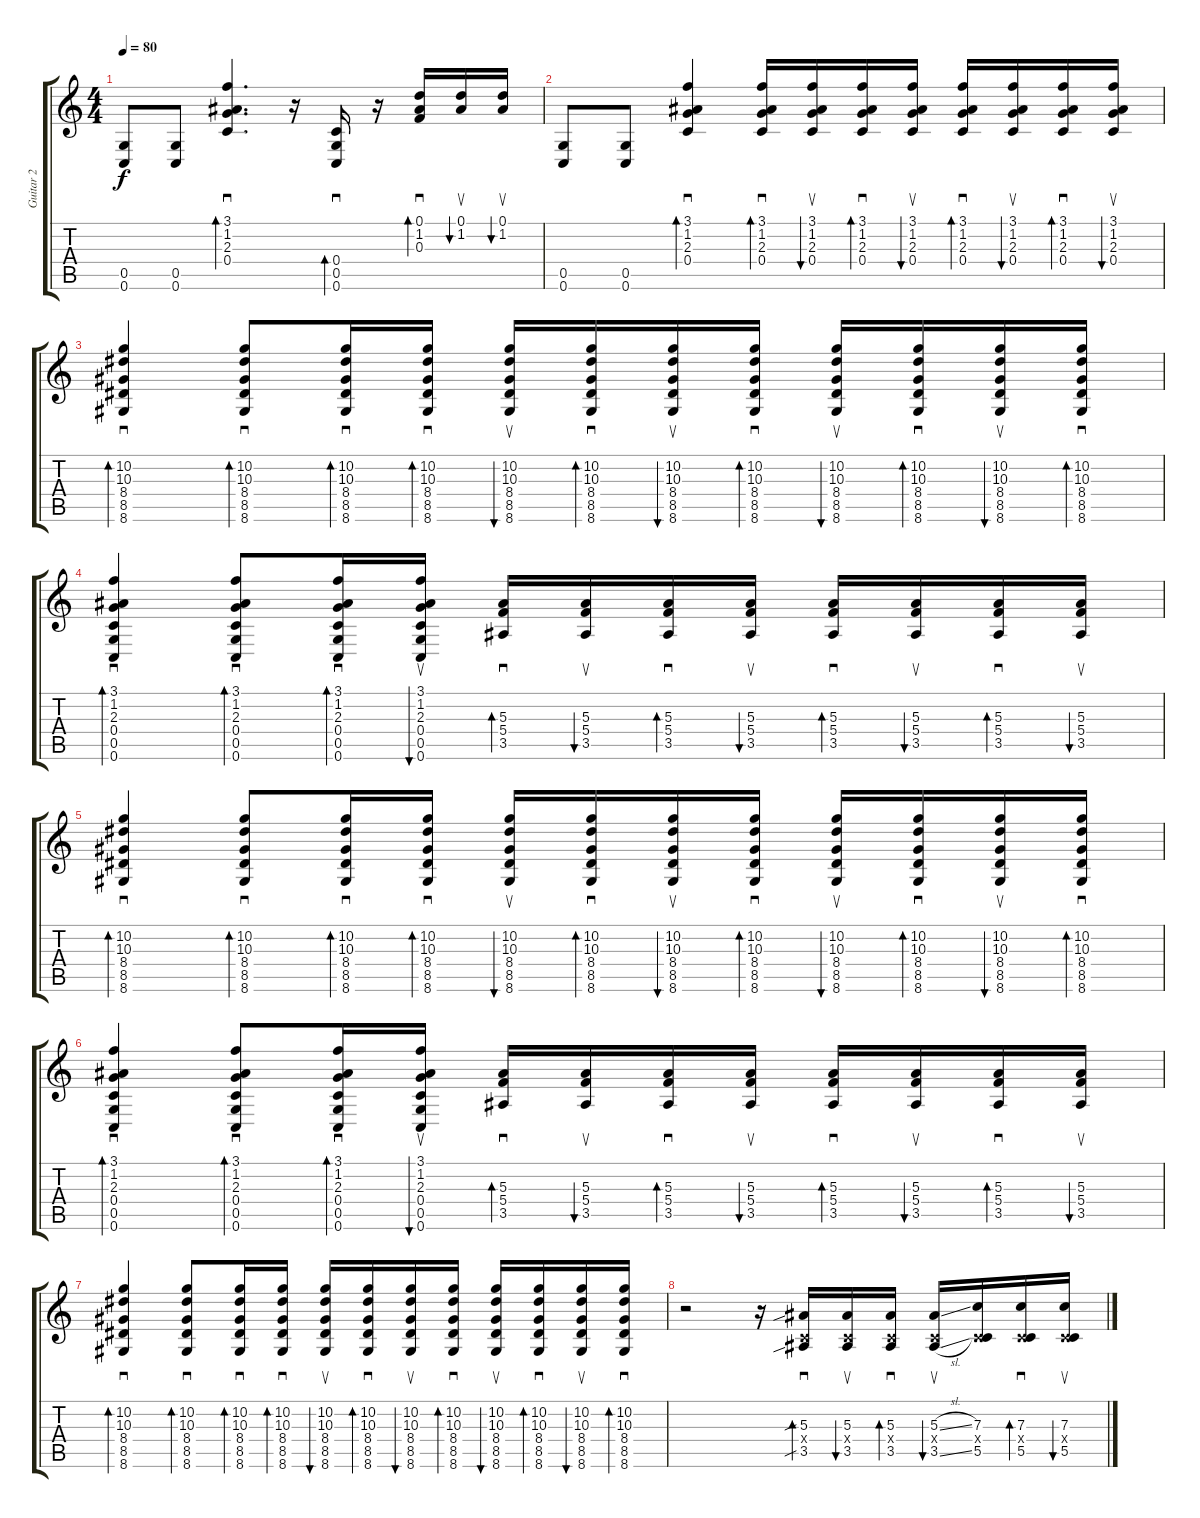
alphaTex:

\track ("Guitar 2" "Guitar 2") {instrument acousticguitarsteel}
\staff {score tabs}
\tuning (D4 A3 F3 C3 G2 C2) {hide}
\ts (4 4)
\tempo 80
\clef g2
\ks c
(0.5 0.6).8{dy f} (0.5 0.6).8 (3.1 1.2 2.3 0.4).4{d sd bd 120} r.16 (0.4 0.5 0.6).16{sd bd 480} r.16 (0.1 1.2 0.3).16{sd bd 60} (0.1 1.2).16{su bu 60} (0.1 1.2).16{su bu 60} |
(0.5 0.6).8 (0.5 0.6).8 (3.1 1.2 2.3 0.4).4{sd bd 120} (3.1 1.2 2.3 0.4).16{sd bd 60} (3.1 1.2 2.3 0.4).16{su bu 60} (3.1 1.2 2.3 0.4).16{sd bd 60} (3.1 1.2 2.3 0.4).16{su bu 60} (3.1 1.2 2.3 0.4).16{sd bd 60} (3.1 1.2 2.3 0.4).16{su bu 60} (3.1 1.2 2.3 0.4).16{sd bd 60} (3.1 1.2 2.3 0.4).16{su bu 60} |
(10.2 10.3 8.4 8.5 8.6).4{sd bd 60} (10.2 10.3 8.4 8.5 8.6).8{sd bd 60} (10.2 10.3 8.4 8.5 8.6).16{sd bd 60} (10.2 10.3 8.4 8.5 8.6).16{sd bd 60} (10.2 10.3 8.4 8.5 8.6).16{su bu 60} (10.2 10.3 8.4 8.5 8.6).16{sd bd 60} (10.2 10.3 8.4 8.5 8.6).16{su bu 60} (10.2 10.3 8.4 8.5 8.6).16{sd bd 60} (10.2 10.3 8.4 8.5 8.6).16{su bu 60} (10.2 10.3 8.4 8.5 8.6).16{sd bd 60} (10.2 10.3 8.4 8.5 8.6).16{su bu 60} (10.2 10.3 8.4 8.5 8.6).16{sd bd 60} |
(3.1 1.2 2.3 0.4 0.5 0.6).4{sd bd 60} (3.1 1.2 2.3 0.4 0.5 0.6).8{sd bd 60} (3.1 1.2 2.3 0.4 0.5 0.6).16{sd bd 60} (3.1 1.2 2.3 0.4 0.5 0.6).16{su bu 60} (5.3 5.4 3.5).16{sd bd 60} (5.3 5.4 3.5).16{su bu 60} (5.3 5.4 3.5).16{sd bd 60} (5.3 5.4 3.5).16{su bu 60} (5.3 5.4 3.5).16{sd bd 60} (5.3 5.4 3.5).16{su bu 60} (5.3 5.4 3.5).16{sd bd 60} (5.3 5.4 3.5).16{su bu 60} |
(10.2 10.3 8.4 8.5 8.6).4{sd bd 60} (10.2 10.3 8.4 8.5 8.6).8{sd bd 60} (10.2 10.3 8.4 8.5 8.6).16{sd bd 60} (10.2 10.3 8.4 8.5 8.6).16{sd bd 60} (10.2 10.3 8.4 8.5 8.6).16{su bu 60} (10.2 10.3 8.4 8.5 8.6).16{sd bd 60} (10.2 10.3 8.4 8.5 8.6).16{su bu 60} (10.2 10.3 8.4 8.5 8.6).16{sd bd 60} (10.2 10.3 8.4 8.5 8.6).16{su bu 60} (10.2 10.3 8.4 8.5 8.6).16{sd bd 60} (10.2 10.3 8.4 8.5 8.6).16{su bu 60} (10.2 10.3 8.4 8.5 8.6).16{sd bd 60} |
(3.1 1.2 2.3 0.4 0.5 0.6).4{sd bd 60} (3.1 1.2 2.3 0.4 0.5 0.6).8{sd bd 60} (3.1 1.2 2.3 0.4 0.5 0.6).16{sd bd 60} (3.1 1.2 2.3 0.4 0.5 0.6).16{su bu 60} (5.3 5.4 3.5).16{sd bd 60} (5.3 5.4 3.5).16{su bu 60} (5.3 5.4 3.5).16{sd bd 60} (5.3 5.4 3.5).16{su bu 60} (5.3 5.4 3.5).16{sd bd 60} (5.3 5.4 3.5).16{su bu 60} (5.3 5.4 3.5).16{sd bd 60} (5.3 5.4 3.5).16{su bu 60} |
(10.2 10.3 8.4 8.5 8.6).4{sd bd 60} (10.2 10.3 8.4 8.5 8.6).8{sd bd 60} (10.2 10.3 8.4 8.5 8.6).16{sd bd 60} (10.2 10.3 8.4 8.5 8.6).16{sd bd 60} (10.2 10.3 8.4 8.5 8.6).16{su bu 60} (10.2 10.3 8.4 8.5 8.6).16{sd bd 60} (10.2 10.3 8.4 8.5 8.6).16{su bu 60} (10.2 10.3 8.4 8.5 8.6).16{sd bd 60} (10.2 10.3 8.4 8.5 8.6).16{su bu 60} (10.2 10.3 8.4 8.5 8.6).16{sd bd 60} (10.2 10.3 8.4 8.5 8.6).16{su bu 60} (10.2 10.3 8.4 8.5 8.6).16{sd bd 60} |
r.2 r.16 (5.3{sib} 0.4{x} 3.5{sib}).16{sd bd 60} (5.3 0.4{x} 3.5).16{su bu 60} (5.3 0.4{x} 3.5).16{sd bd 60} (5.3{sl} 0.4{x} 3.5{sl}).16{su bu 60} (7.3 0.4{x} 5.5).16 (7.3 0.4{x} 5.5).16{sd bd 60} (7.3 0.4{x} 5.5).16{su bu 60}
